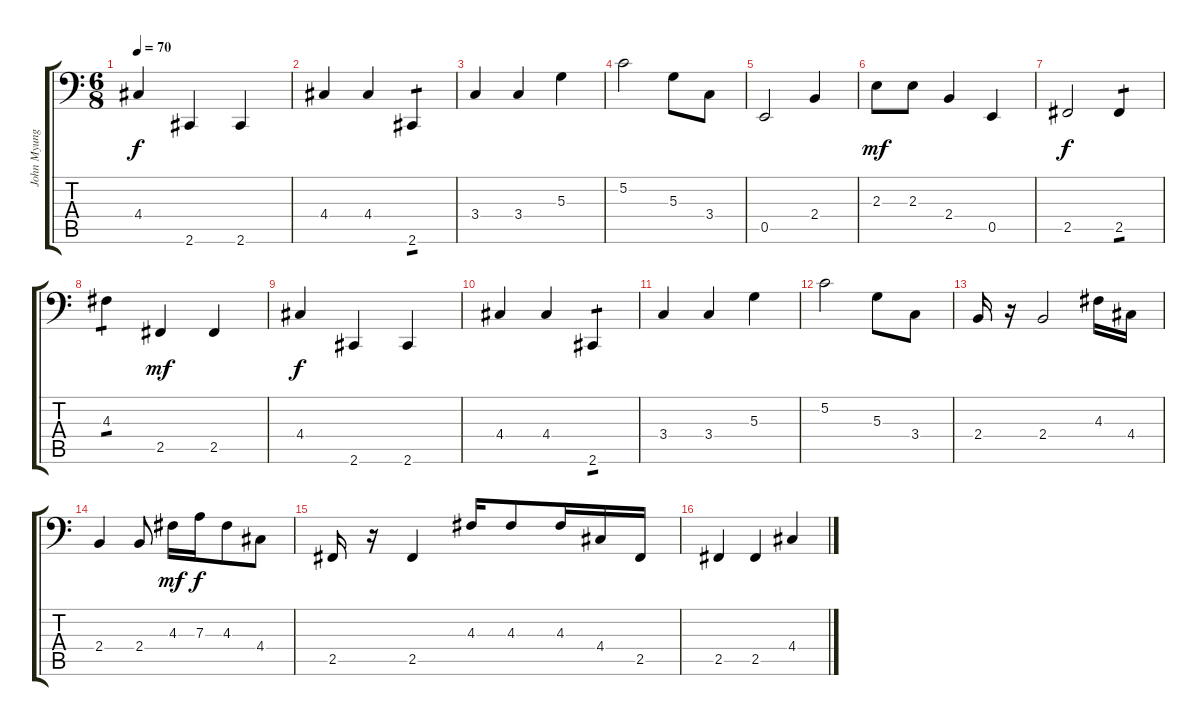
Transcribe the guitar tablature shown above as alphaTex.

\track ("John Myung" "John Myung") {instrument electricbassfinger}
\staff {score tabs}
\tuning (C3 G2 D2 A1 E1 B0) {hide}
\ts (6 8)
\tempo 70
\clef f4
\ks c
4.4.4{dy f} 2.6.4 2.6.4 |
4.4.4 4.4.4 2.6.4{tp 1} |
3.4.4 3.4.4 5.3.4 |
5.2.2 5.3.8 3.4.8 |
0.5.2 2.4.4 |
2.3.8{dy mf} 2.3.8 2.4.4 0.5.4 |
2.5.2{dy f} 2.5.4{tp 1} |
4.3.4{tp 1} 2.5.4{dy mf} 2.5.4 |
4.4.4{dy f} 2.6.4 2.6.4 |
4.4.4 4.4.4 2.6.4{tp 1} |
3.4.4 3.4.4 5.3.4 |
5.2.2 5.3.8 3.4.8 |
2.4.16 r.16 2.4.2 4.3.16 4.4.16 |
2.4.4 2.4.8 4.3.16{dy mf} 7.3.16{dy f} 4.3.8 4.4.8 |
2.5.16 r.16 2.5.4 4.3.16 4.3.8 4.3.16 4.4.16 2.5.16 |
2.5.4 2.5.4 4.4.4
